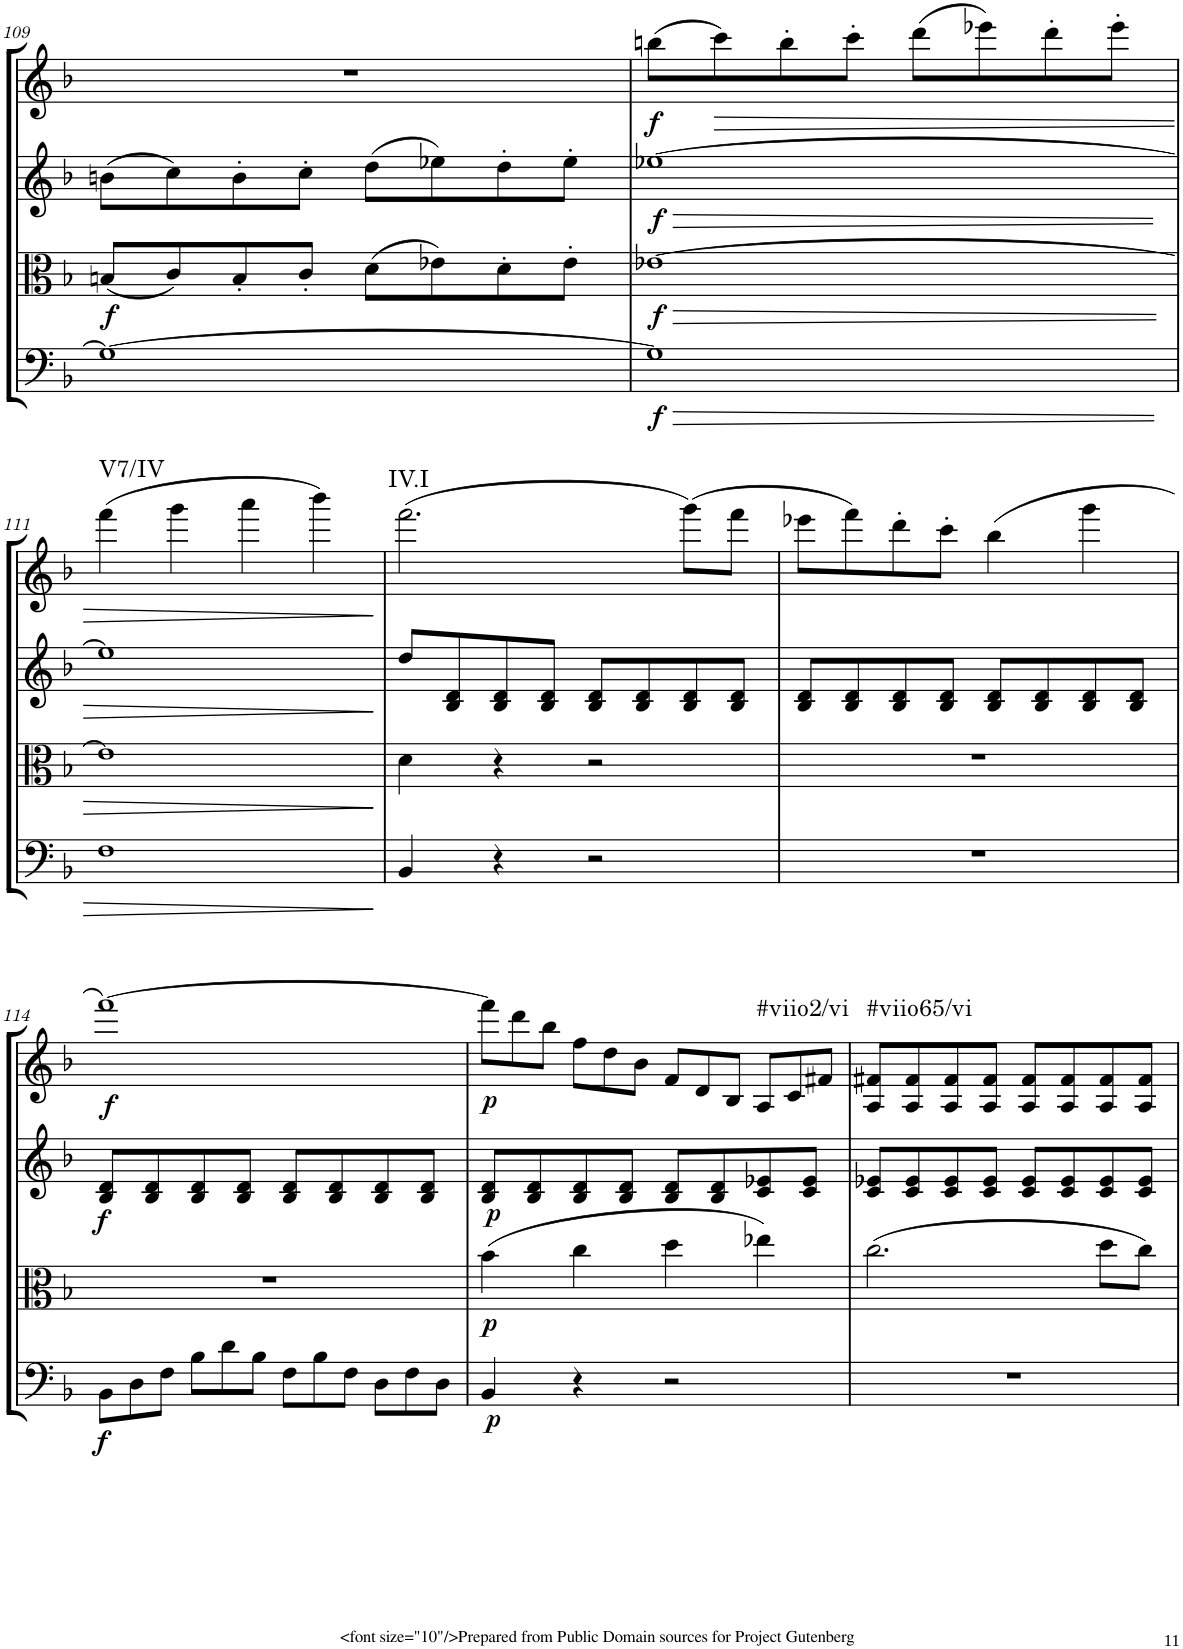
**kern	**dynam	**kern	**dynam	**kern	**dynam	**kern	**dynam	**harte
*part4	*part4	*part3	*part3	*part2	*part2	*part1	*part1	*part1
*staff4	*staff4	*staff3	*staff3	*staff2	*staff2	*staff1	*staff1	*
*I"Cello	*	*I"Viola	*	*I"2nd Violin	*	*I"1st Violin	*	*
*	*	*I'Vla	*	*I'Vln	*	*I'Vln	*	*
!!LO:PB:g=z
*clefF4	*	*clefC3	*	*clefG2	*	*clefG2	*	*
*k[b-]	*	*k[b-]	*	*k[b-]	*	*k[b-]	*	*
*M4/4	*	*M4/4	*	*M4/4	*	*M4/4	*	*
*met(c)	*	*met(c)	*	*met(c)	*	*met(c)	*	*
=109	=109	=109	=109	=109	=109	=109	=109	=109
!	!	!	!LO:DY:b	!	!	!	!	!
1G-_	.	(8Bn/L	f	(8bn\L	.	1r	.	.
.	.	8c/)	.	8cc\)	.	.	.	.
.	.	8B'/	.	8b'\	.	.	.	.
.	.	8c'/J	.	8cc'\J	.	.	.	.
.	.	(8d\L	.	(8dd\L	.	.	.	.
.	.	8e-X\)	.	8ee-X\)	.	.	.	.
.	.	8d'\	.	8dd'\	.	.	.	.
.	.	8e-'\J	.	8ee-'\J	.	.	.	.
=110	=110	=110	=110	=110	=110	=110	=110	=110
!	!LO:HP:b	!	!LO:HP:b	!	!LO:HP:b	!	!	!
!	!LO:DY:n=1:b	!	!LO:DY:n=1:b	!	!LO:DY:n=1:b	!	!LO:DY:b	!
1G-]	> f	[1e-X	> f	[1ee-X	> f	(8bbn\L	f	.
!	!	!	!	!	!	!	!LO:HP:b	!
.	.	.	.	.	.	8ccc\)	>	.
.	.	.	.	.	.	8bb'\	.	.
.	.	.	.	.	.	8ccc'\J	.	.
.	.	.	.	.	.	(8ddd\L	.	.
.	.	.	.	.	.	8eee-X\)	.	.
.	.	.	.	.	.	8ddd'\	.	.
.	.	.	.	.	.	8eee-'\J	.	.
!!LO:LB:g=z
=111	=111	=111	=111	=111	=111	=111	=111	=111
!	!	!	!	!	!	!	!	!LO:H:kt=V7/IV
1F	.	1e-]	.	1ee-]	.	(4fff\	.	N
.	.	.	.	.	.	4ggg\	.	.
.	.	.	.	.	.	4aaa\	.	.
.	.	.	.	.	.	4bbb-\)	.	.
.	]	.	]	.	]	.	]	.
=112	=112	=112	=112	=112	=112	=112	=112	=112
!	!	!	!	!	!	!	!	!LO:H:kt=IV.I
4BB-/	.	4d\	.	8dd/L	.	(2.fff\	.	N
.	.	.	.	8B-/ 8d/	.	.	.	.
4r	.	4r	.	8B-/ 8d/	.	.	.	.
.	.	.	.	8B-/ 8d/J	.	.	.	.
2r	.	2r	.	8B-/ 8d/L	.	.	.	.
.	.	.	.	8B-/ 8d/	.	.	.	.
.	.	.	.	8B-/ 8d/	.	(8ggg\L)	.	.
.	.	.	.	8B-/ 8d/J	.	8fff\J	.	.
=113	=113	=113	=113	=113	=113	=113	=113	=113
1r	.	1r	.	8B-/ 8d/L	.	8eee-X\L	.	.
.	.	.	.	8B-/ 8d/	.	8fff\)	.	.
.	.	.	.	8B-/ 8d/	.	8ddd'\	.	.
.	.	.	.	8B-/ 8d/J	.	8ccc'\J	.	.
.	.	.	.	8B-/ 8d/L	.	(4bb-\	.	.
.	.	.	.	8B-/ 8d/	.	.	.	.
.	.	.	.	8B-/ 8d/	.	4ggg\	.	.
.	.	.	.	8B-/ 8d/J	.	.	.	.
!!LO:LB:g=z
=114	=114	=114	=114	=114	=114	=114	=114	=114
*Xtuplet	*	*	*	*	*	*	*	*
!	!LO:DY:b	!	!	!	!LO:DY:b	!	!LO:DY:b	!
12BB-\L	f	1r	.	8B-/ 8d/L	f	[1fff)	f	.
12D\	.	.	.	.	.	.	.	.
.	.	.	.	8B-/ 8d/	.	.	.	.
12F\J	.	.	.	.	.	.	.	.
12B-\L	.	.	.	8B-/ 8d/	.	.	.	.
12d\	.	.	.	.	.	.	.	.
.	.	.	.	8B-/ 8d/J	.	.	.	.
12B-\J	.	.	.	.	.	.	.	.
12F\L	.	.	.	8B-/ 8d/L	.	.	.	.
12B-\	.	.	.	.	.	.	.	.
.	.	.	.	8B-/ 8d/	.	.	.	.
12F\J	.	.	.	.	.	.	.	.
12D\L	.	.	.	8B-/ 8d/	.	.	.	.
12F\	.	.	.	.	.	.	.	.
.	.	.	.	8B-/ 8d/J	.	.	.	.
12D\J	.	.	.	.	.	.	.	.
=115	=115	=115	=115	=115	=115	=115	=115	=115
*	*	*	*	*	*	*Xtuplet	*	*
!	!LO:DY:b	!	!LO:DY:b	!	!LO:DY:b	!	!LO:DY:b	!
4BB-/	p	(4b-\	p	8B-/ 8d/L	p	12fff\L]	p	.
.	.	.	.	.	.	12ddd\	.	.
.	.	.	.	8B-/ 8d/	.	.	.	.
.	.	.	.	.	.	12bb-\J	.	.
4r	.	4cc\	.	8B-/ 8d/	.	12ff\L	.	.
.	.	.	.	.	.	12dd\	.	.
.	.	.	.	8B-/ 8d/J	.	.	.	.
.	.	.	.	.	.	12b-\J	.	.
2r	.	4dd\	.	8B-/ 8d/L	.	12f/L	.	.
.	.	.	.	.	.	12d/	.	.
.	.	.	.	8B-/ 8d/	.	.	.	.
.	.	.	.	.	.	12B-/J	.	.
!	!	!	!	!	!	!	!	!LO:H:kt=#viio2/vi
.	.	4ee-X\)	.	8c/ 8e-X/	.	12A/L	.	N
.	.	.	.	.	.	12c/	.	.
.	.	.	.	8c/ 8e-/J	.	.	.	.
.	.	.	.	.	.	12f#X/J	.	.
=116	=116	=116	=116	=116	=116	=116	=116	=116
!	!	!	!	!	!	!	!	!LO:H:kt=#viio65/vi
1r	.	(2.cc\	.	8c/ 8e-X/L	.	8A/ 8f#X/L	.	N
.	.	.	.	8c/ 8e-/	.	8A/ 8f#/	.	.
.	.	.	.	8c/ 8e-/	.	8A/ 8f#/	.	.
.	.	.	.	8c/ 8e-/J	.	8A/ 8f#/J	.	.
.	.	.	.	8c/ 8e-/L	.	8A/ 8f#/L	.	.
.	.	.	.	8c/ 8e-/	.	8A/ 8f#/	.	.
.	.	8dd\L	.	8c/ 8e-/	.	8A/ 8f#/	.	.
.	.	8cc\J)	.	8c/ 8e-/J	.	8A/ 8f#/J	.	.
=	=	=	=	=	=	=	=	=
*-	*-	*-	*-	*-	*-	*-	*-	*-
